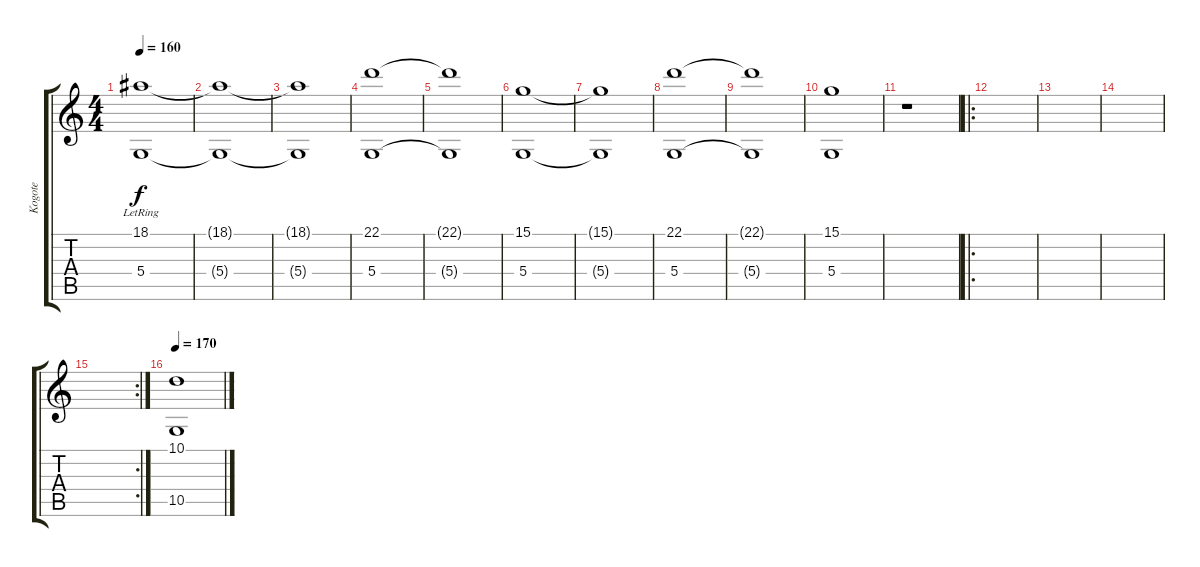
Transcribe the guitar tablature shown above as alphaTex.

\track ("Kogote" "Kogote") {instrument pad1newage}
\staff {score tabs}
\tuning (E4 B3 G3 D3 A2 E2) {hide}
\ts (4 4)
\tempo 160
\clef g2
\ks c
(18.1{lr} 5.4{lr}).1{dy f instrument pad1newage} |
(18.1{t} 5.4{t}).1 |
(18.1{t} 5.4{t}).1 |
(22.1 5.4).1 |
(22.1{t} 5.4{t}).1 |
(15.1 5.4).1 |
(15.1{t} 5.4{t}).1 |
(22.1 5.4).1 |
(22.1{t} 5.4{t}).1 |
(15.1 5.4).1 |
r.1 |
\ro
|
|
|
\rc 2
|
\tempo 170
(10.1 10.5).1
